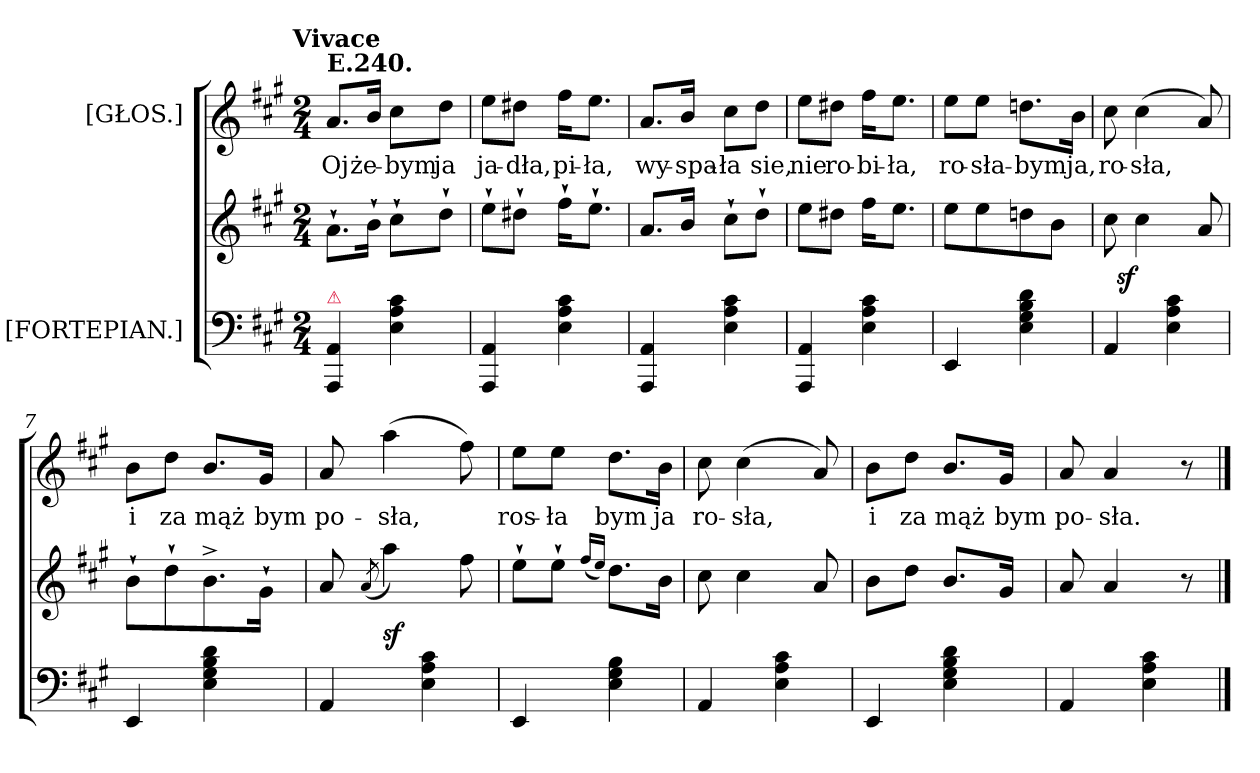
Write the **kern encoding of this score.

**kern	**kern	**dynam	**kern	**text
*part2	*part2	*part2	*part1	*part1
*staff3	*staff2	*staff2/3	*staff1	*staff1
*I"[FORTEPIAN.]	*	*	*I"[GŁOS.]	*
*clefF4	*clefG2	*	*clefG2	*
*k[f#c#g#]	*k[f#c#g#]	*	*k[f#c#g#]	*
*A:	*A:	*	*A:	*
!!LO:TX:omd:t=Vivace
*M2/4	*M2/4	*	*M2/4	*
*MM160	*MM160	*	*MM160	*
=1	=1	=1	=1	=1
!	!	!	!LO:TX:a:B:t=E.240.	!
!LO:TX:a:color=crimson:t=⚠	!	!	!	!
4AAA/ 4AA/	8.a`\L	.	8.a/L	Oj
.	16b`\Jk	.	16b/Jk	że-
4E\ 4A\ 4c#\	8cc#`\L	.	8cc#\L	-bym
.	8dd`\J	.	8dd\J	ja
=2	=2	=2	=2	=2
4AAA/ 4AA/	8ee`\L	.	8ee\L	ja-
.	8dd#X`\J	.	8dd#X\J	-dła,
4E\ 4A\ 4c#\	16ff#`\KL	.	16ff#\KL	pi-
.	8.ee`\J	.	8.ee\J	-ła,
=3	=3	=3	=3	=3
4AAA/ 4AA/	8.a/L	.	8.a/L	wy-
.	16b\Jk	.	16b/Jk	-spa-
4E\ 4A\ 4c#\	8cc#`\L	.	8cc#\L	-ła
.	8dd`\J	.	8dd\J	sie,
=4	=4	=4	=4	=4
4AAA/ 4AA/	8ee\L	.	8ee\L	nie
.	8dd#X\J	.	8dd#X\J	ro-
4E\ 4A\ 4c#\	16ff#\KL	.	16ff#\KL	-bi-
.	8.ee\J	.	8.ee\J	-ła,
=5	=5	=5	=5	=5
4EE/	8ee\L	.	8ee\L	ro-
.	8ee\	.	8ee\J	-sła-
4E\ 4G#\ 4B\ 4d\	8ddn\	.	8.ddn\L	-bym
.	8b\J	.	.	.
.	.	.	16b\Jk	ja,
=6	=6	=6	=6	=6
4AA/	8cc#\	.	8cc#\	ro-
!	!	!LO:DY:rj	!	!
.	4cc#\	sf	(4cc#\	-sła,
4E\ 4A\ 4c#\	.	.	.	.
.	8a/	.	8a/)	.
=7	=7	=7	=7	=7
4EE/	8b`\L	.	8b\L	i
.	8dd`\	.	8dd\J	za
4E\ 4G#\ 4B\ 4d\	8.b^\	.	8.b/L	mąż
.	16g#`/Jk	.	16g#/Jk	bym
=8	=8	=8	=8	=8
4AA/	8a/	.	8a/	po-
.	(>8qa/	.	.	.
.	4aa\)	sf	(4aa\	-sła,
4E\ 4A\ 4c#\	.	.	.	.
.	8ff#\	.	8ff#\)	.
=9	=9	=9	=9	=9
4EE/	8ee`\L	.	8ee\L	ros-
.	8ee`\J	.	8ee\J	-ła
.	(16qff#/LL	.	.	.
.	16qee/JJ)	.	.	.
4E\ 4G#\ 4B\	8.dd\L	.	8.dd\L	bym
.	16b\Jk	.	16b\Jk	ja
=10	=10	=10	=10	=10
4AA/	8cc#\	.	8cc#\	ro-
.	4cc#\	.	(4cc#\	-sła,
4E\ 4A\ 4c#\	.	.	.	.
.	8a/	.	8a/)	.
=11	=11	=11	=11	=11
4EE/	8b\L	.	8b\L	i
.	8dd\J	.	8dd\J	za
4E\ 4G#\ 4B\ 4d\	8.b\L	.	8.b/L	mąż
.	16g#/Jk	.	16g#/Jk	bym
=12	=12	=12	=12	=12
4AA/	8a/	.	8a/	po-
.	4a/	.	4a/	-sła.
4E\ 4A\ 4c#\	.	.	.	.
.	8r	.	8r	.
==	==	==	==	==
*-	*-	*-	*-	*-
